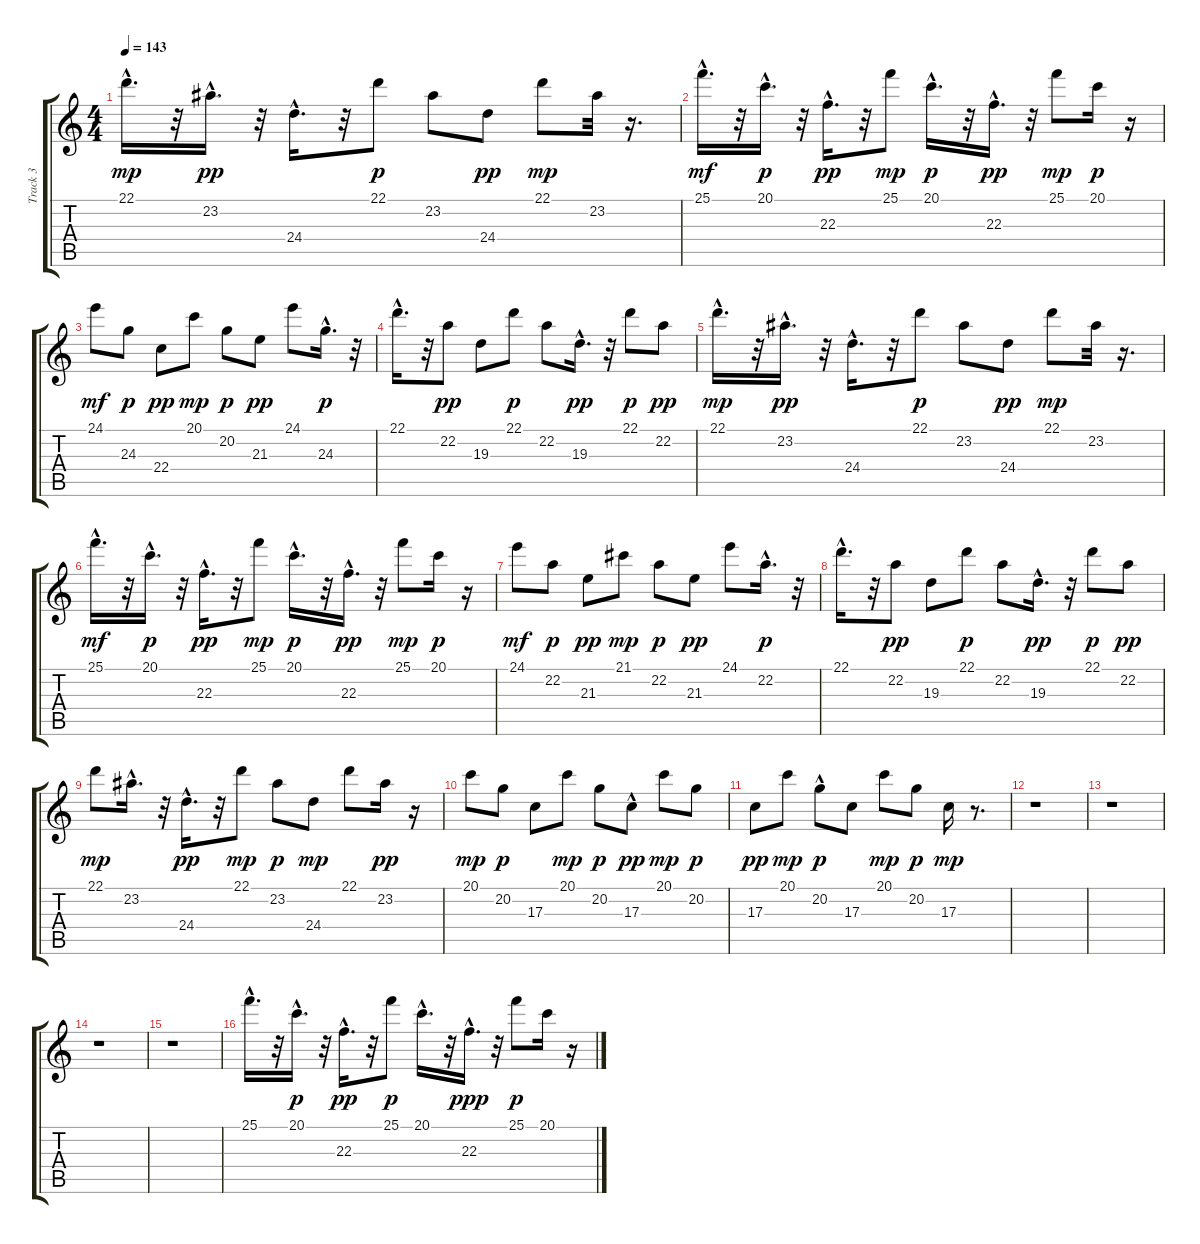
\track ("Track 3" "Track 3") {instrument pad1newage}
\staff {score tabs}
\tuning (E4 B3 G3 D3 A2 E2) {hide}
\ts (4 4)
\tempo 143
\clef g2
\ks c
22.1{hac}.16{d dy mp} r.32 23.2{hac}.16{d dy pp} r.32 24.4{hac}.16{d} r.32 22.1.8{dy p} 23.2.8 24.4.8{dy pp} 22.1.8{dy mp} 23.2.32 r.16{d} |
25.1{hac}.16{d dy mf} r.32 20.1{hac}.16{d dy p} r.32 22.3{hac}.16{d dy pp} r.32 25.1.8{dy mp} 20.1{hac}.16{d dy p} r.32 22.3{hac}.16{d dy pp} r.32 25.1.8{dy mp} 20.1.16{dy p} r.16 |
24.1.8{dy mf} 24.3.8{dy p} 22.4.8{dy pp} 20.1.8{dy mp} 20.2.8{dy p} 21.3.8{dy pp} 24.1.8 24.3{hac}.16{d dy p} r.32 |
22.1{hac}.16{d} r.32 22.2.8{dy pp} 19.3.8 22.1.8{dy p} 22.2.8 19.3{hac}.16{d dy pp} r.32 22.1.8{dy p} 22.2.8{dy pp} |
22.1{hac}.16{d dy mp} r.32 23.2{hac}.16{d dy pp} r.32 24.4{hac}.16{d} r.32 22.1.8{dy p} 23.2.8 24.4.8{dy pp} 22.1.8{dy mp} 23.2.32 r.16{d} |
25.1{hac}.16{d dy mf} r.32 20.1{hac}.16{d dy p} r.32 22.3{hac}.16{d dy pp} r.32 25.1.8{dy mp} 20.1{hac}.16{d dy p} r.32 22.3{hac}.16{d dy pp} r.32 25.1.8{dy mp} 20.1.16{dy p} r.16 |
24.1.8{dy mf} 22.2.8{dy p} 21.3.8{dy pp} 21.1.8{dy mp} 22.2.8{dy p} 21.3.8{dy pp} 24.1.8 22.2{hac}.16{d dy p} r.32 |
22.1{hac}.16{d} r.32 22.2.8{dy pp} 19.3.8 22.1.8{dy p} 22.2.8 19.3{hac}.16{d dy pp} r.32 22.1.8{dy p} 22.2.8{dy pp} |
22.1.8{dy mp} 23.2{hac}.16{d} r.32 24.4{hac}.16{d dy pp} r.32 22.1.8{dy mp} 23.2.8{dy p} 24.4.8{dy mp} 22.1.8 23.2.16{dy pp} r.16 |
20.1.8{dy mp} 20.2.8{dy p} 17.3.8 20.1.8{dy mp} 20.2.8{dy p} 17.3{hac}.8{dy pp} 20.1.8{dy mp} 20.2.8{dy p} |
17.3.8{dy pp} 20.1.8{dy mp} 20.2{hac}.8{dy p} 17.3.8 20.1.8{dy mp} 20.2.8{dy p} 17.3.16{dy mp} r.8{d} |
r.1 |
r.1 |
r.1 |
r.1 |
25.1{hac}.16{d} r.32 20.1{hac}.16{d dy p} r.32 22.3{hac}.16{d dy pp} r.32 25.1.8{dy p} 20.1{hac}.16{d} r.32 22.3{hac}.16{d dy ppp} r.32 25.1.8{dy p} 20.1.16 r.16
